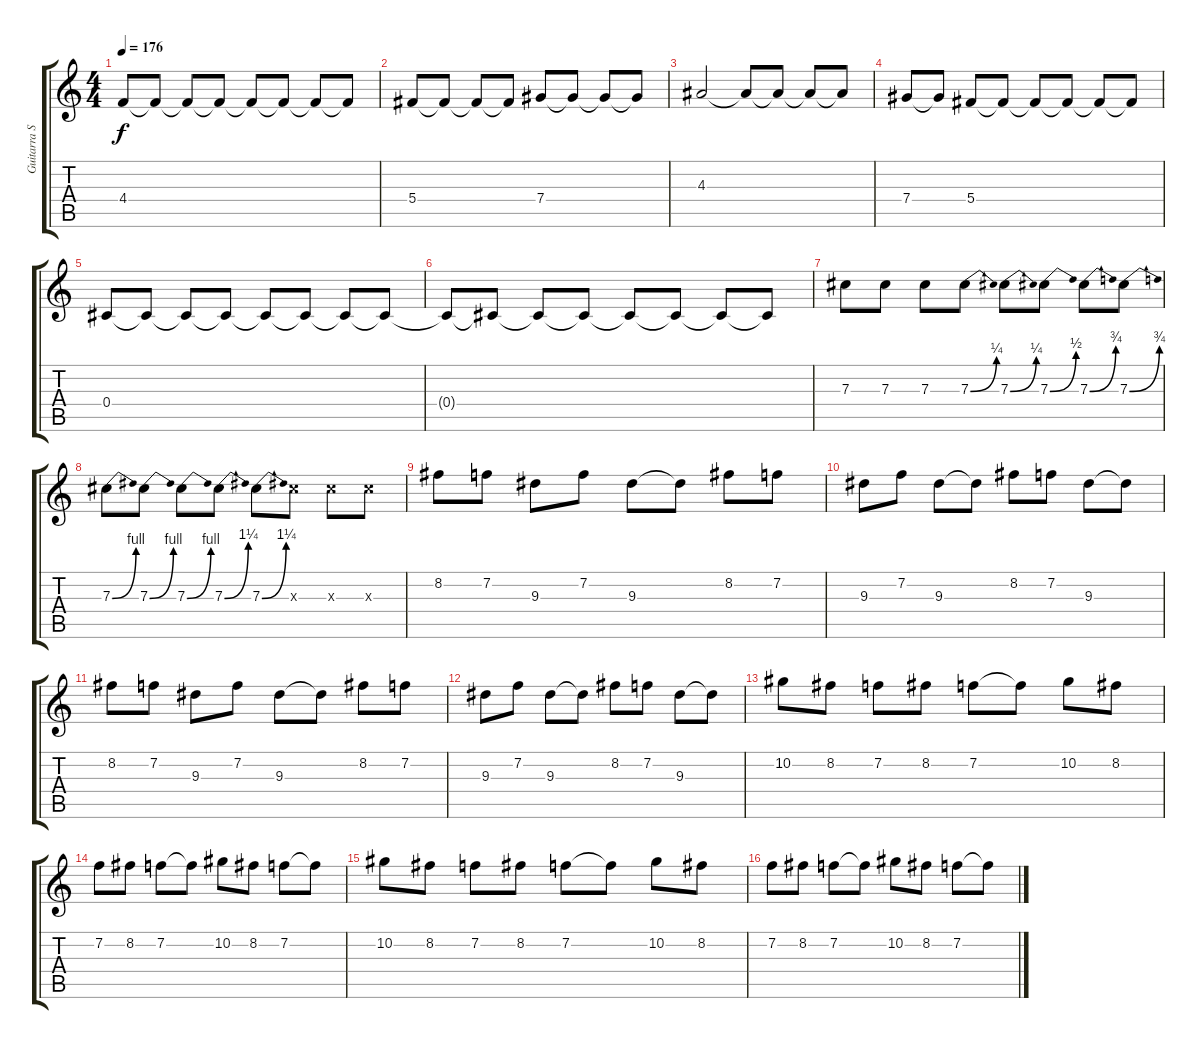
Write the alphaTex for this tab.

\track ("Guitarra Solo" "Guitarra S") {instrument distortionguitar}
\staff {score tabs}
\tuning (Eb4 Bb3 Gb3 Db3 Ab2 Eb2) {hide}
\ts (4 4)
\tempo 176
\clef g2
\ks c
4.4.8{dy f} 4.4{t}.8 4.4{t}.8 4.4{t}.8 4.4{t}.8 4.4{t}.8 4.4{t}.8 4.4{t}.8 |
5.4.8 5.4{t}.8 5.4{t}.8 5.4{t}.8 7.4.8 7.4{t}.8 7.4{t}.8 7.4{t}.8 |
4.3.2 4.3{t}.8 4.3{t}.8 4.3{t}.8 4.3{t}.8 |
7.4.8 7.4{t}.8 5.4.8 5.4{t}.8 5.4{t}.8 5.4{t}.8 5.4{t}.8 5.4{t}.8 |
0.4.8 0.4{t}.8 0.4{t}.8 0.4{t}.8 0.4{t}.8 0.4{t}.8 0.4{t}.8 0.4{t}.8 |
0.4{t}.8 0.4{t}.8 0.4{t}.8 0.4{t}.8 0.4{t}.8 0.4{t}.8 0.4{t}.8 0.4{t}.8 |
7.3.8{volume 11} 7.3.8 7.3.8 7.3{be (bend 0 0 60 1)}.8 7.3{be (bend 0 0 60 1)}.8 7.3{be (bend 0 0 60 2)}.8 7.3{be (bend 0 0 60 3)}.8 7.3{be (bend 0 0 60 3)}.8 |
7.3{be (bend 0 0 60 4)}.8 7.3{be (bend 0 0 60 4)}.8 7.3{be (bend 0 0 60 4)}.8 7.3{be (bend 0 0 60 5)}.8 7.3{be (bend 0 0 60 5)}.8 7.3{x}.8 7.3{x}.8 7.3{x}.8 |
8.2.8 7.2.8 9.3.8 7.2.8 9.3.8 9.3{t}.8 8.2.8 7.2.8 |
9.3.8 7.2.8 9.3.8 9.3{t}.8 8.2.8 7.2.8 9.3.8 9.3{t}.8 |
8.2.8 7.2.8 9.3.8 7.2.8 9.3.8 9.3{t}.8 8.2.8 7.2.8 |
9.3.8 7.2.8 9.3.8 9.3{t}.8 8.2.8 7.2.8 9.3.8 9.3{t}.8 |
10.2.8 8.2.8 7.2.8 8.2.8 7.2.8 7.2{t}.8 10.2.8 8.2.8 |
7.2.8 8.2.8 7.2.8 7.2{t}.8 10.2.8 8.2.8 7.2.8 7.2{t}.8 |
10.2.8 8.2.8 7.2.8 8.2.8 7.2.8 7.2{t}.8 10.2.8 8.2.8 |
7.2.8 8.2.8 7.2.8 7.2{t}.8 10.2.8 8.2.8 7.2.8 7.2{t}.8
